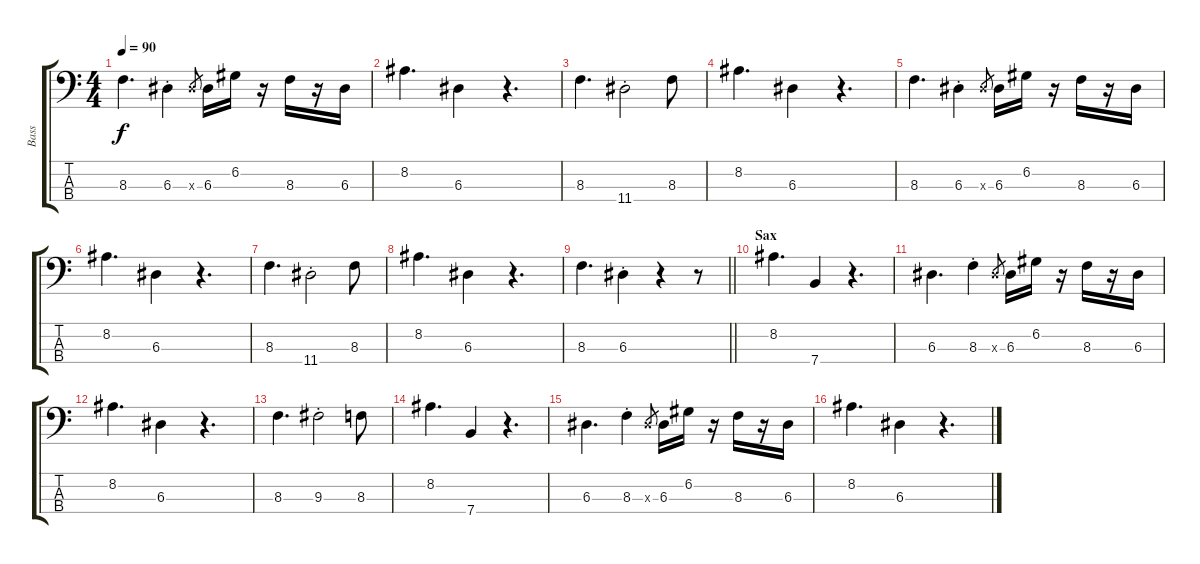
\track ("Bass" "Bass") {instrument electricbassfinger}
\staff {score tabs}
\tuning (G2 D2 A1 E1) {hide}
\ts (4 4)
\tempo 90
\clef f4
\ks c
8.3.4{d dy f} 6.3{st}.4 6.3{x}.8{gr} 6.3.16 6.2.16 r.16 8.3.16 r.16 6.3.16 |
8.2.4{d} 6.3.4 r.4{d} |
8.3.4{d} 11.4{st}.2 8.3.8 |
8.2.4{d} 6.3.4 r.4{d} |
8.3.4{d} 6.3{st}.4 6.3{x}.8{gr} 6.3.16 6.2.16 r.16 8.3.16 r.16 6.3.16 |
8.2.4{d} 6.3.4 r.4{d} |
8.3.4{d} 11.4{st}.2 8.3.8 |
8.2.4{d} 6.3.4 r.4{d} |
\barLineRight lightlight
8.3.4{d} 6.3{st}.4 r.4 r.8 |
\section ("" "Sax")
8.2.4{d} 7.4.4 r.4{d} |
6.3.4{d} 8.3{st}.4 6.3{x}.8{gr} 6.3.16 6.2.16 r.16 8.3.16 r.16 6.3.16 |
8.2.4{d} 6.3.4 r.4{d} |
8.3.4{d} 9.3{st}.2 8.3.8 |
8.2.4{d} 7.4.4 r.4{d} |
6.3.4{d} 8.3{st}.4 6.3{x}.8{gr} 6.3.16 6.2.16 r.16 8.3.16 r.16 6.3.16 |
8.2.4{d} 6.3.4 r.4{d}
